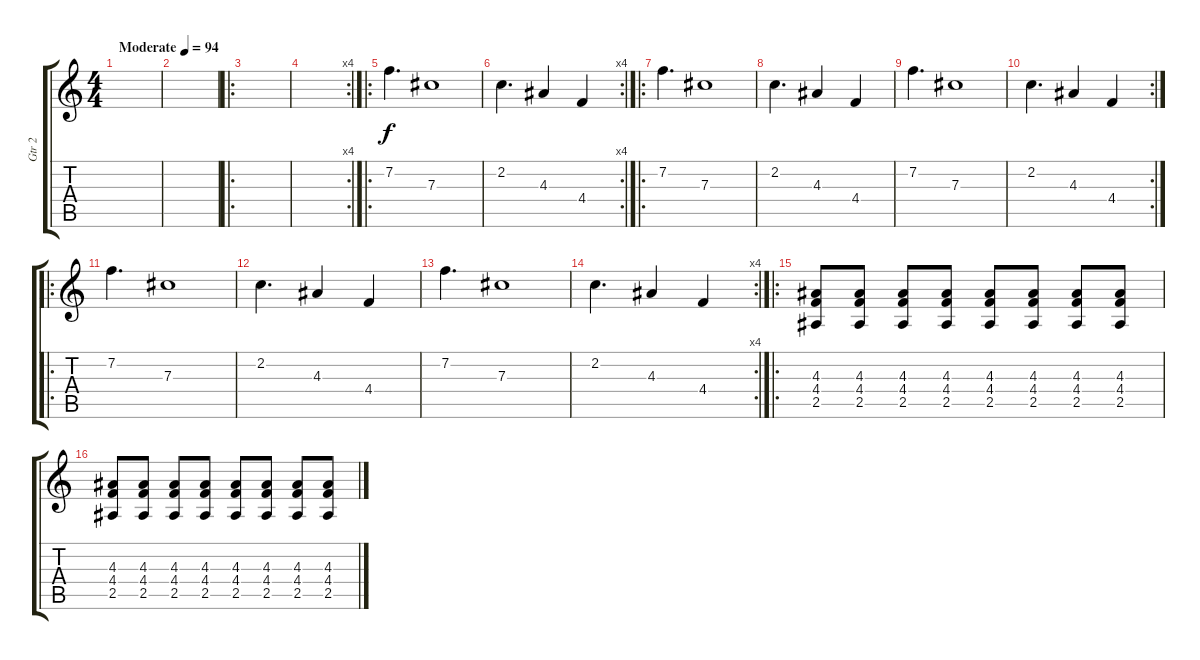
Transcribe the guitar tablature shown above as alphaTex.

\track ("Gtr 2" "Gtr 2") {instrument distortionguitar}
\staff {score tabs}
\tuning (Eb4 Bb3 Gb3 Db3 Ab2 Db2) {hide}
\ts (4 4)
\tempo (94 "Moderate")
\clef g2
\ks c
|
|
\ro
|
\rc 4
|
\ro
7.2.4{d} 7.3.1 |
\rc 4
2.2.4{d} 4.3.4 4.4.4 |
\ro
7.2.4{d} 7.3.1 |
2.2.4{d} 4.3.4 4.4.4 |
7.2.4{d} 7.3.1 |
\rc 2
2.2.4{d} 4.3.4 4.4.4 |
\ro
7.2.4{d} 7.3.1 |
2.2.4{d} 4.3.4 4.4.4 |
7.2.4{d} 7.3.1 |
\rc 4
2.2.4{d} 4.3.4 4.4.4 |
\ro
(4.3 4.4 2.5).8 (4.3 4.4 2.5).8 (4.3 4.4 2.5).8 (4.3 4.4 2.5).8 (4.3 4.4 2.5).8 (4.3 4.4 2.5).8 (4.3 4.4 2.5).8 (4.3 4.4 2.5).8 |
(4.3 4.4 2.5).8 (4.3 4.4 2.5).8 (4.3 4.4 2.5).8 (4.3 4.4 2.5).8 (4.3 4.4 2.5).8 (4.3 4.4 2.5).8 (4.3 4.4 2.5).8 (4.3 4.4 2.5).8
